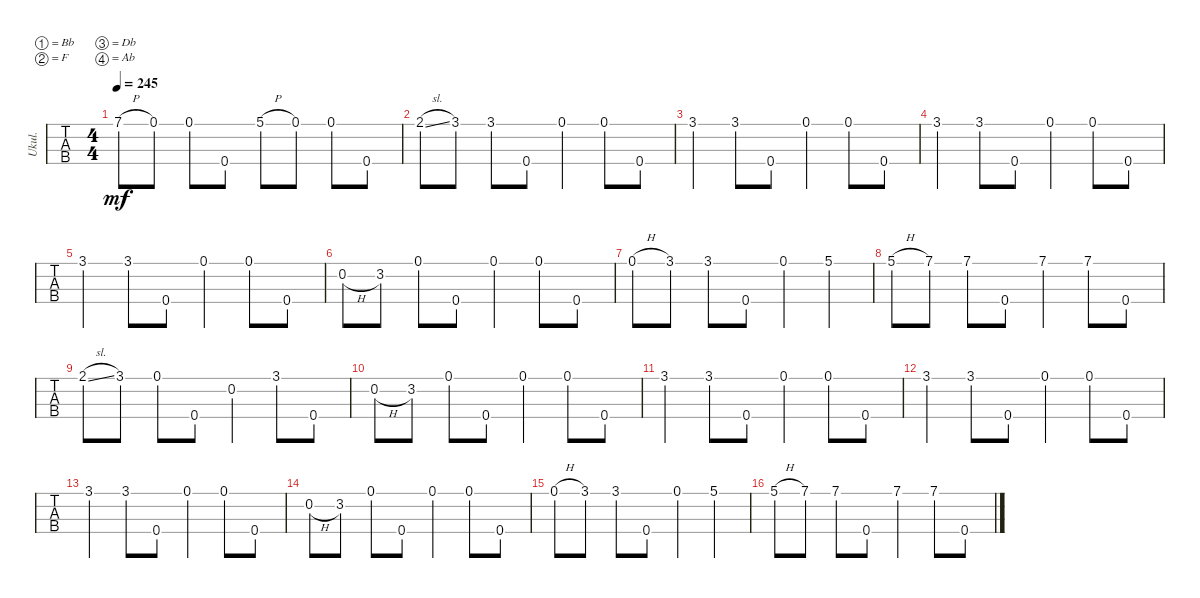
\defaultSystemsLayout 4
\bracketExtendMode groupsimilarinstruments
\otherSystemsTrackNameOrientation horizontal
\track ("Ukulele" "Ukul.") {instrument shamisen}
\staff {tabs}
\tuning (Bb4 F4 Db4 Ab4)
\ts (4 4)
\tempo 245
\clef g2
\ks c
7.1{h}.8{dy mf} 0.1.8 0.1.8 0.4.8 5.1{h}.8 0.1.8 0.1.8 0.4.8 |
2.1{sl}.8 3.1.8 3.1.8 0.4.8 0.1.4 0.1.8 0.4.8 |
3.1.4 3.1.8 0.4.8 0.1.4 0.1.8 0.4.8 |
3.1.4 3.1.8 0.4.8 0.1.4 0.1.8 0.4.8 |
3.1.4 3.1.8 0.4.8 0.1.4 0.1.8 0.4.8 |
0.2{h}.8 3.2.8 0.1.8 0.4.8 0.1.4 0.1.8 0.4.8 |
0.1{h}.8 3.1.8 3.1.8 0.4.8 0.1.4 5.1.4 |
5.1{h}.8 7.1.8 7.1.8 0.4.8 7.1.4 7.1.8 0.4.8 |
2.1{sl}.8 3.1.8 0.1.8 0.4.8 0.2.4 3.1.8 0.4.8 |
0.2{h}.8 3.2.8 0.1.8 0.4.8 0.1.4 0.1.8 0.4.8 |
3.1.4 3.1.8 0.4.8 0.1.4 0.1.8 0.4.8 |
3.1.4 3.1.8 0.4.8 0.1.4 0.1.8 0.4.8 |
3.1.4 3.1.8 0.4.8 0.1.4 0.1.8 0.4.8 |
0.2{h}.8 3.2.8 0.1.8 0.4.8 0.1.4 0.1.8 0.4.8 |
0.1{h}.8 3.1.8 3.1.8 0.4.8 0.1.4 5.1.4 |
5.1{h}.8 7.1.8 7.1.8 0.4.8 7.1.4 7.1.8 0.4.8
